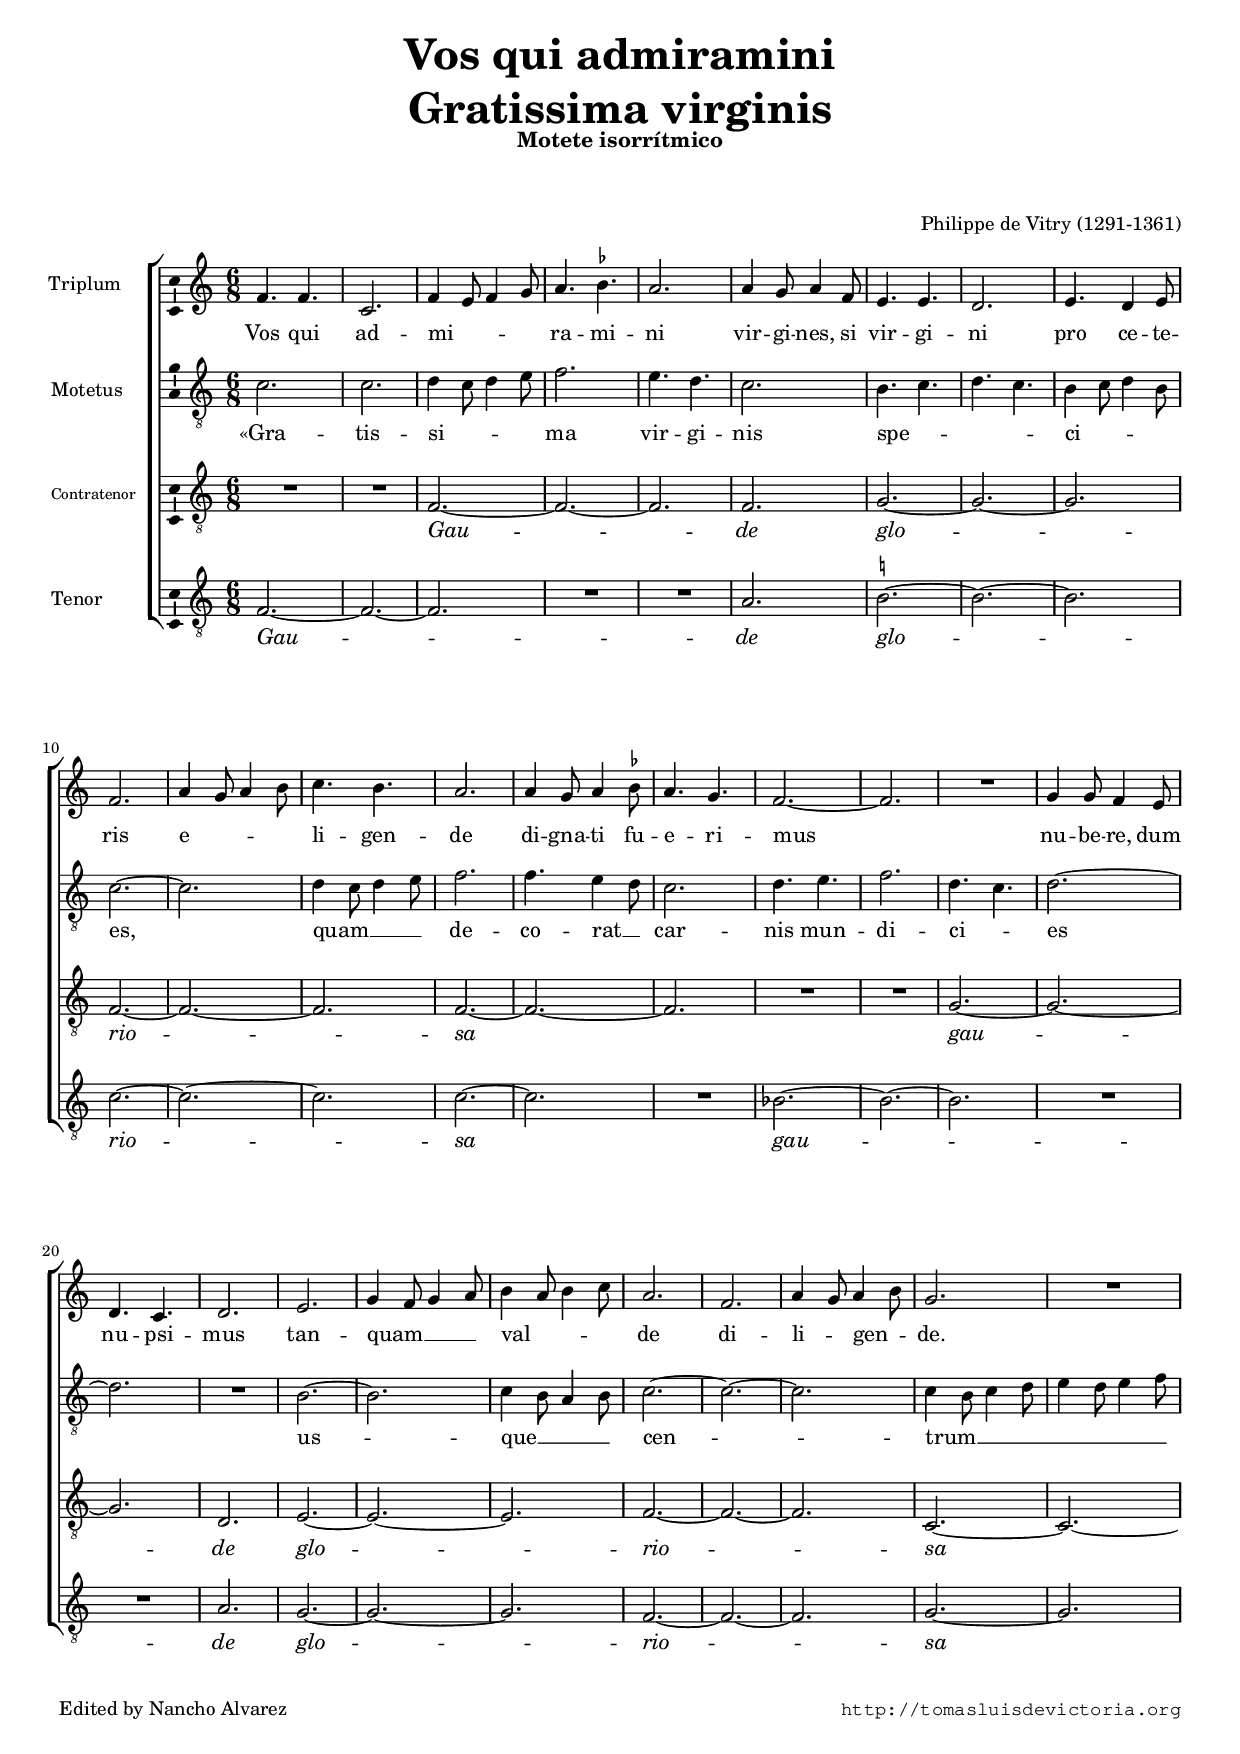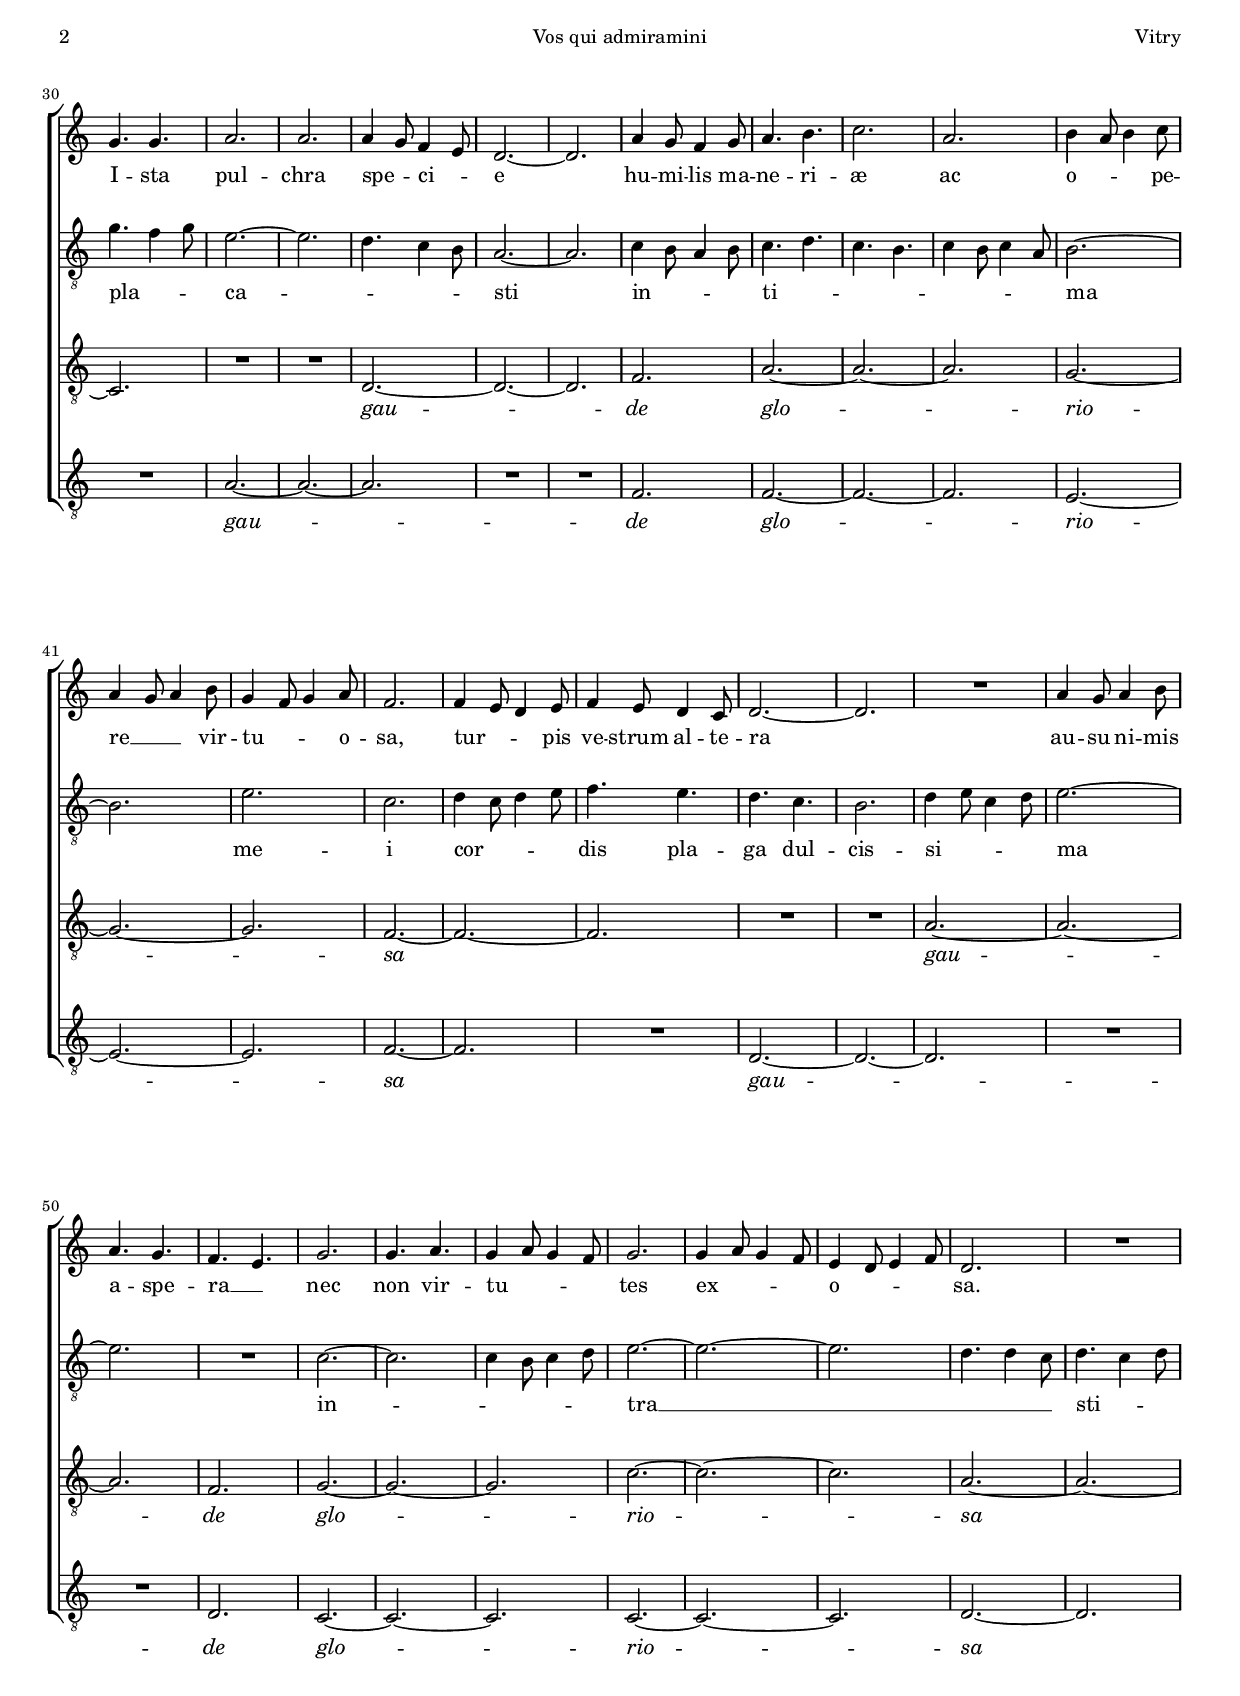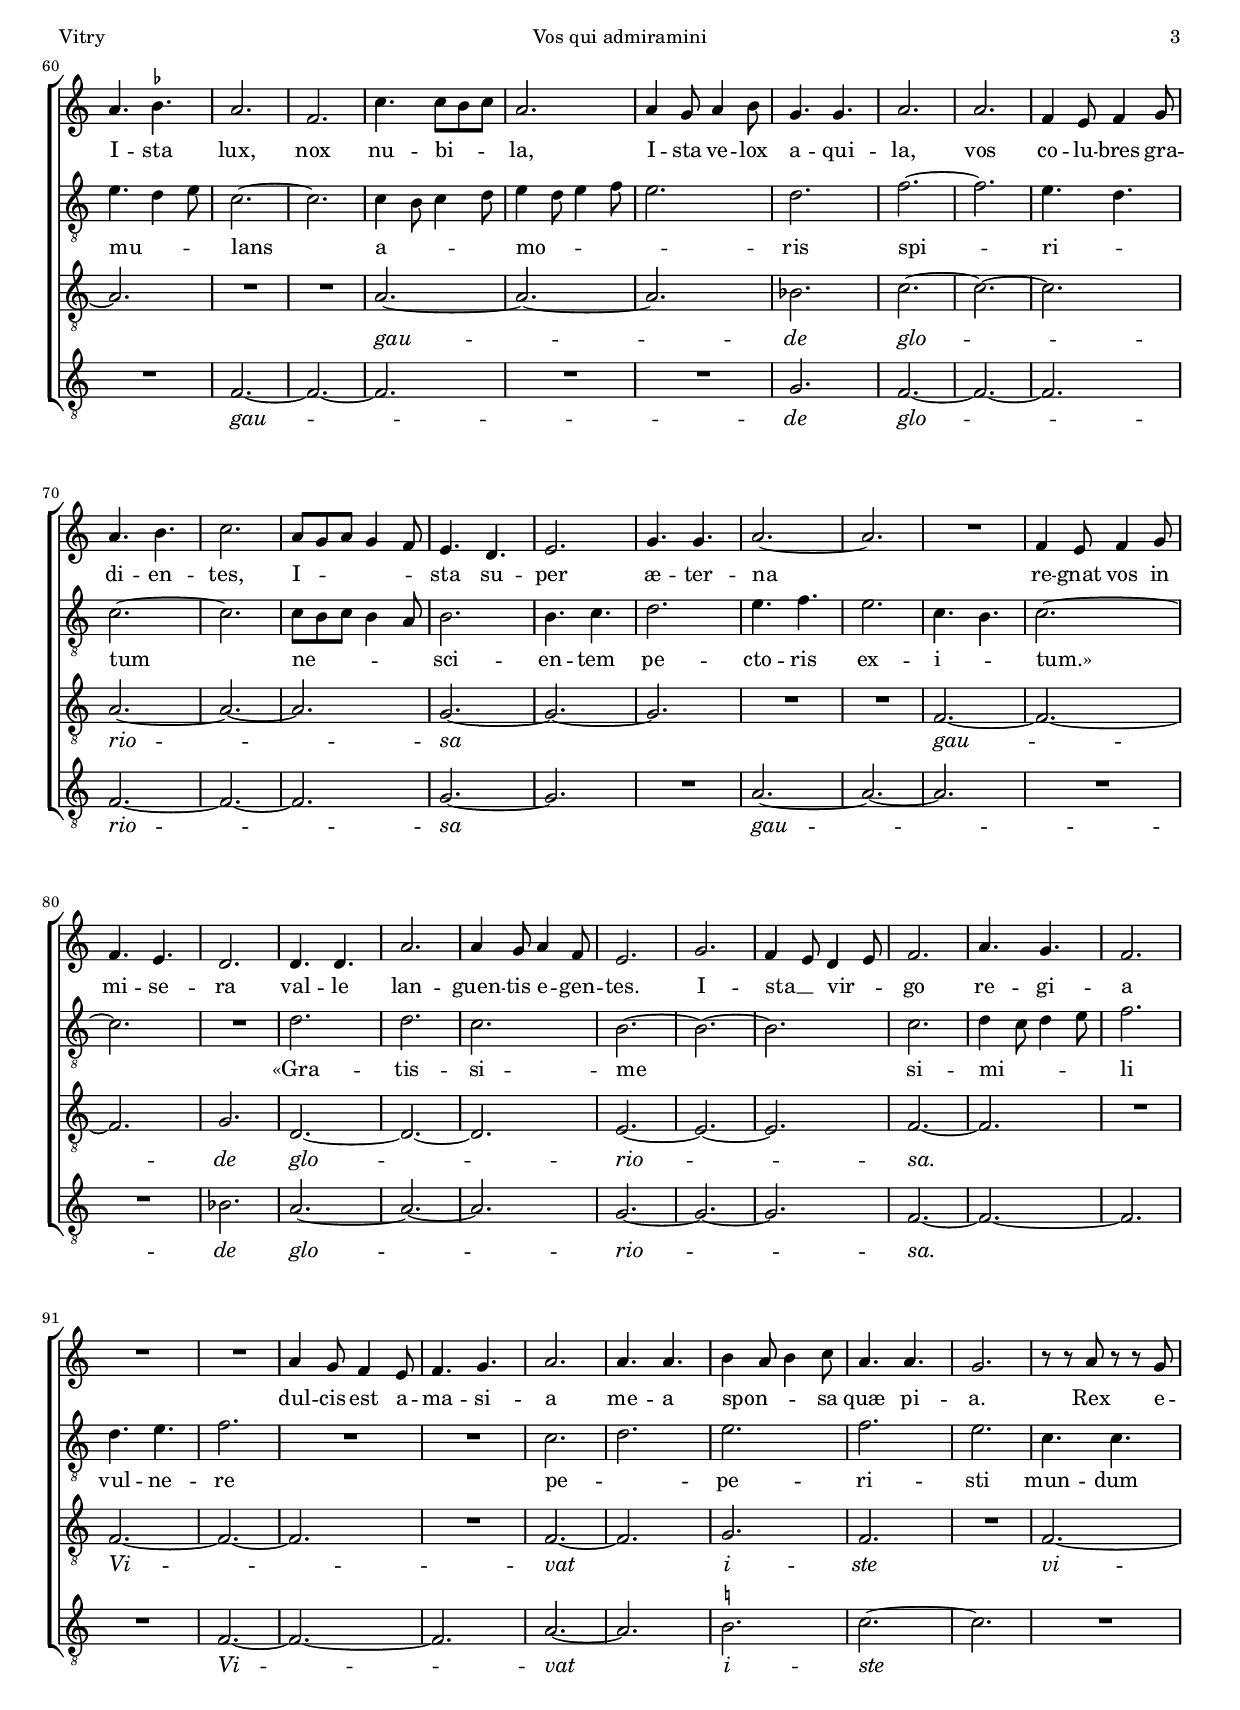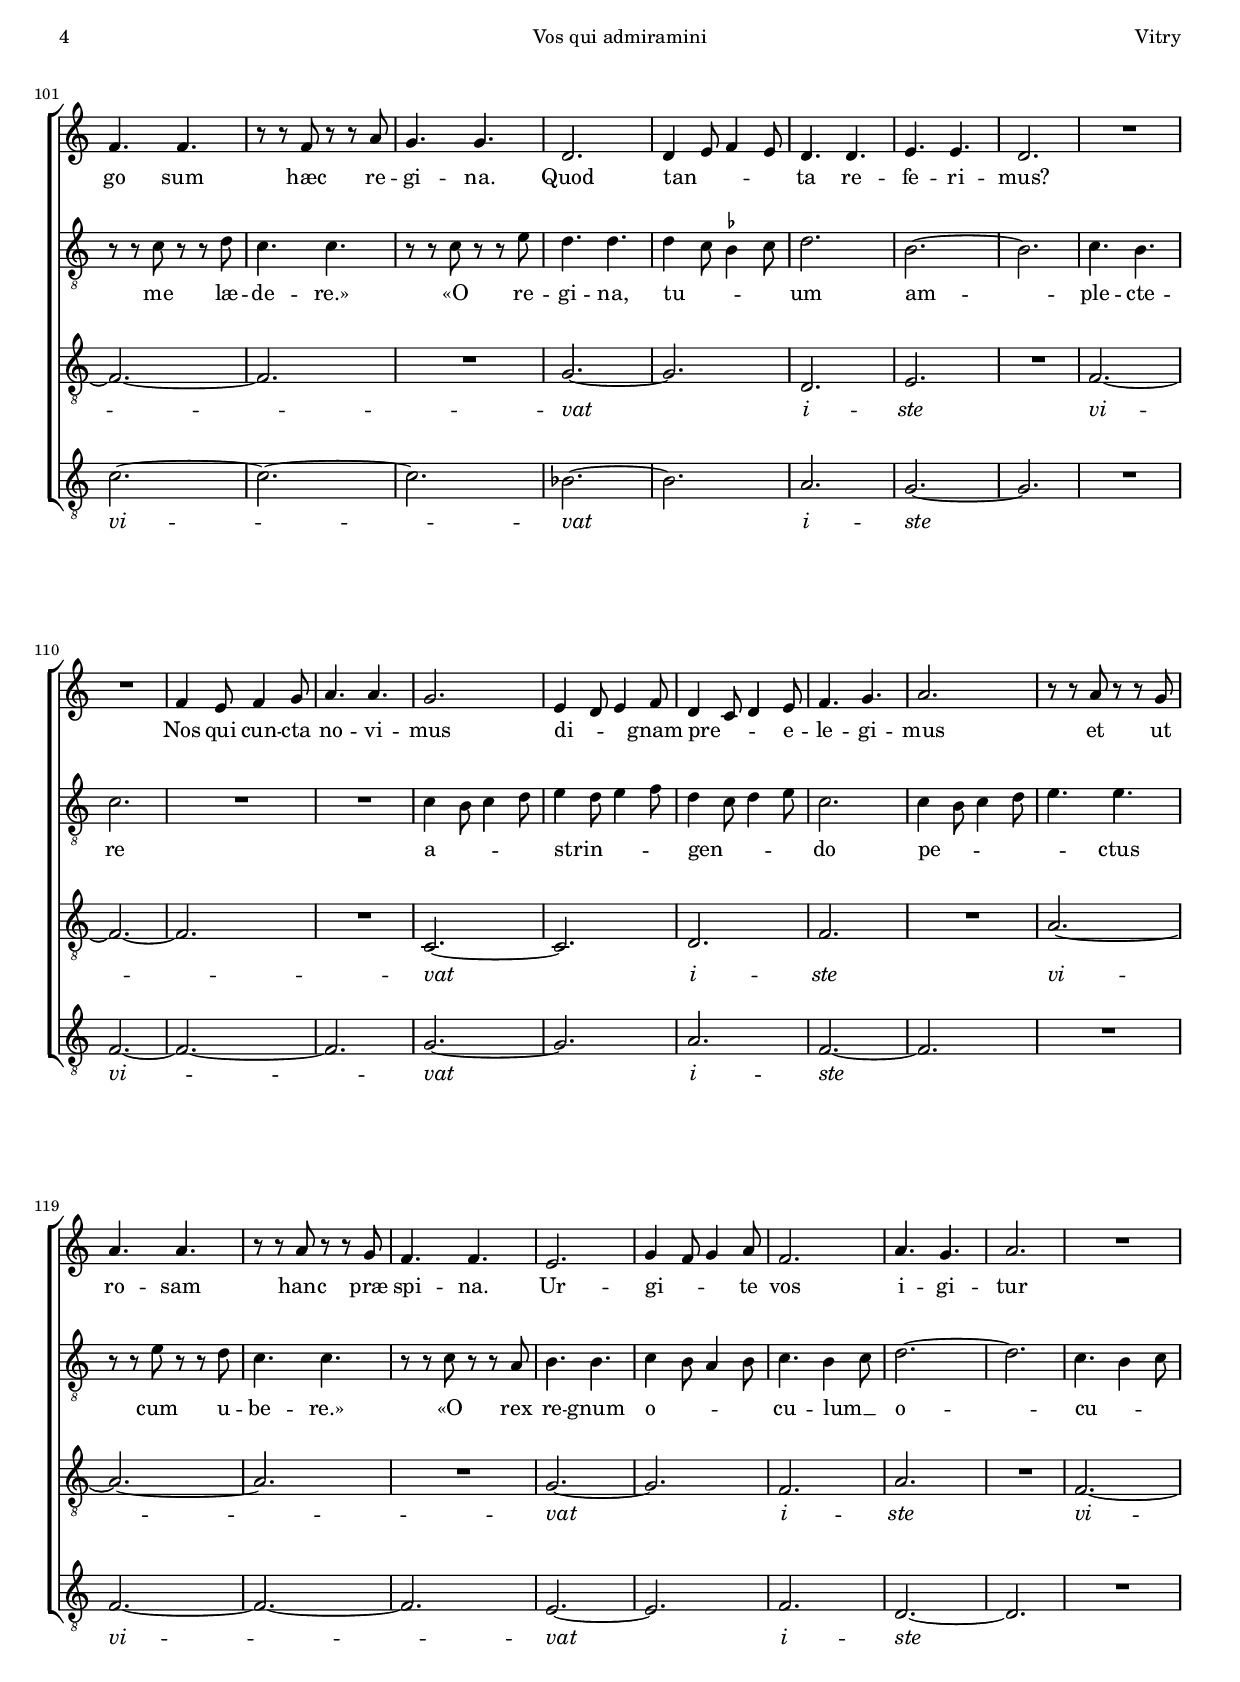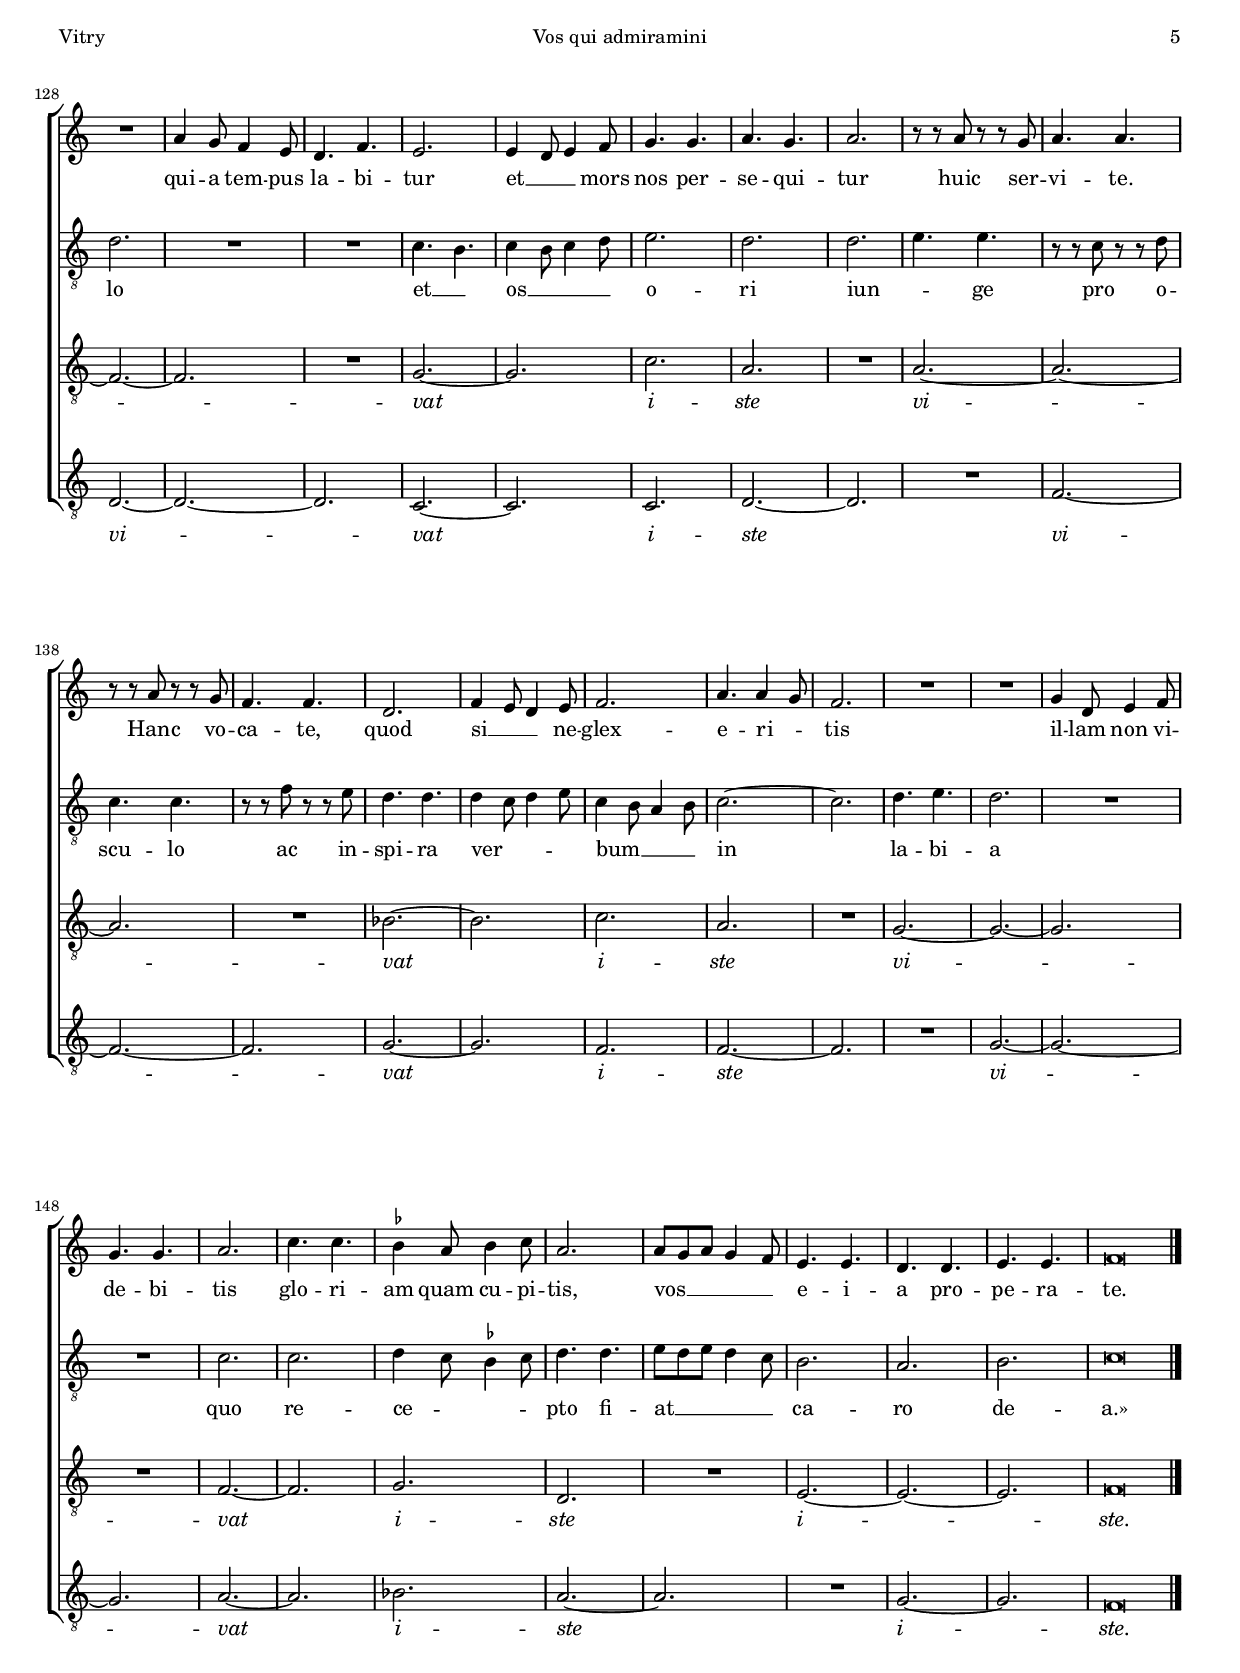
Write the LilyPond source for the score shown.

\version "2.18.0"

#(set-default-paper-size "a4")
#(set-global-staff-size 16.6)
#(ly:set-option 'point-and-click #f)
%mobile -s15.5 -i1.8

italicas=\override LyricText.font-shape = #'italic
rectas=\override LyricText.font-shape = #'upright
ss=\once \set suggestAccidentals = ##t
mtempo={\tempo 4 = 100}
mtempob={\tempo 4 = 50}


htitle="Vos qui admiramini"
hcomposer="Vitry"

\header {
	title=\markup{\fontsize #3 \center-column{"Vos qui admiramini" "Gratissima virginis"}}
	subtitle="Motete isorrítmico"
	subsubtitle=\markup{\null \vspace #2 }
	composer="Philippe de Vitry (1291-1361)"
        pdfauthor=\composer
	%opus="(-)"
	%poet=\markup{}
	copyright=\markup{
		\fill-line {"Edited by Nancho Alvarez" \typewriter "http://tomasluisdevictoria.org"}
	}
%	tagline=""
}


global={\key c \major \time 6/8  \skip 1*6/8*157 \bar "|."
}

cantus={
	f'4. f' |
	c'2. |
	f'4 e'8 f'4 g'8 |
	a'4. \ss bes' |
%5
	a'2. |
	a'4 g'8 a'4 f'8 |
	e'4. e' |
	d'2. |
	e'4. d'4 e'8 |
%10
	f'2. |
	a'4 g'8 a'4 b'8 |
	c''4. b' |
	a'2. |
	a'4 g'8 a'4 \ss bes'8 |
%15
	a'4. g' |
	f'2. ~ |
	f' |
	R1*6/8 |
	g'4 g'8 f'4 e'8 |
%20
	d'4. c' |
	d'2. |
	e' |
	g'4 f'8 g'4 a'8 |
	b'4 a'8 b'4 c''8 |
%25
	a'2. |
	f' |
	a'4 g'8 a'4 b'8 |
	g'2. |
	R1*6/8 |
%30
	g'4. g' |
	a'2. |
	a' |
	a'4 g'8 f'4 e'8 |
	d'2. ~ |
%35
	d' |
	a'4 g'8 f'4 g'8 |
	a'4. b' |
	c''2. |
	a' |
%40
	b'4 a'8 b'4 c''8 |
	a'4 g'8 a'4 b'8 |
	g'4 f'8 g'4 a'8 |
	f'2. |
	f'4 e'8 d'4 e'8 |
%45
	f'4 e'8 d'4 c'8 |
	d'2. ~ |
	d' |
	R1*6/8 |
	a'4 g'8 a'4 b'8 |
%50
	a'4. g' |
	f' e' |
	g'2. |
	g'4. a' |
	g'4 a'8 g'4 f'8 |
%55
	g'2. |
	g'4 a'8 g'4 f'8 |
	e'4 d'8 e'4 f'8 |
	d'2. |
	R1*6/8 |
%60
	a'4. \ss bes' |
	a'2. |
	f' |
	c''4. c''8 b' c'' |
	a'2. |
%65
	a'4 g'8 a'4 b'8 |
	g'4. g' |
	a'2. |
	a' |
	f'4 e'8 f'4 g'8 |
%70
	a'4. b' |
	c''2. |
	a'8 g' a' g'4 f'8 |
	e'4. d' |
	e'2. |
%75
	g'4. g' |
	a'2. ~ |
	a' |
	R1*6/8 |
	f'4 e'8 f'4 g'8 |
%80
	f'4. e' |
	d'2. |
	d'4. d' |
	a'2. |
	a'4 g'8 a'4 f'8 |
%85
	e'2. |
	g' |
	f'4 e'8 d'4 e'8 |
	f'2. |
	a'4. g' |
%90
	f'2. |
	R1*6/8 |
	R1*6/8 |
	a'4 g'8 f'4 e'8 |
	f'4. g' |
%95
	a'2. |
	a'4. a' |
	b'4 a'8 b'4 c''8 |
	a'4. a' |
	g'2. |
%100
	r8 r a' r r g' |
	f'4. f' |
	r8 r f' r r a' |
	g'4. g' |
	d'2. |
%105
	d'4 e'8 f'4 e'8 |
	d'4. d' |
	e' e' |
	d'2. |
	R1*6/8 |
%110
	R1*6/8 |
	f'4 e'8 f'4 g'8 |
	a'4. a' |
	g'2. |
	e'4 d'8 e'4 f'8 |
%115
	d'4 c'8 d'4 e'8 |
	f'4. g' |
	a'2. |
	r8 r a' r r g' |
	a'4. a' |
%120
	r8 r a' r r g' |
	f'4. f' |
	e'2. |
	g'4 f'8 g'4 a'8 |
	f'2. |
%125
	a'4. g' |
	a'2. |
	R1*6/8 |
	R1*6/8 |
	a'4 g'8 f'4 e'8 |
%130
	d'4. f' |
	e'2. |
	e'4 d'8 e'4 f'8 |
	g'4. g' |
	a' g' |
%135
	a'2. |
	r8 r a' r r g' |
	a'4. a' |
	r8 r a' r r g' |
	f'4. f' |
%140
	d'2. |
	f'4 e'8 d'4 e'8 |
	f'2. |
	a'4. a'4 g'8 |
	f'2. |
%145
	R1*6/8 |
	R1*6/8 |
	g'4 d'8 e'4 f'8 |
	g'4. g' |
	a'2. |
%150
	c''4. c'' |
	\ss bes'4 a'8 bes'4 c''8 |
	a'2. |
	a'8 g' a' g'4 f'8 |
	e'4. e' |
%155
	d' d' |
	e' e' |
	f'\breve*3/8
}

altus={
	c'2. |
	c' |
	d'4 c'8 d'4 e'8 |
	f'2. |
%5
	e'4. d' |
	c'2. |
	b4. c' |
	d' c' |
	b4 c'8 d'4 b8 |
%10
	c'2. ~ |
	c' |
	d'4 c'8 d'4 e'8 |
	f'2. |
	f'4. e'4 d'8 |
%15
	c'2. |
	d'4. e' |
	f'2. |
	d'4. c' |
	d'2. ~ |
%20
	d' |
	R1*6/8 |
	b2. ~ |
	b |
	c'4 b8 a4 b8 |
%25
	c'2. ~ |
	c' ~ |
	c' |
	c'4 b8 c'4 d'8 |
	e'4 d'8 e'4 f'8 |
%30
	g'4. f'4 g'8 |
	e'2. ~ |
	e' |
	d'4. c'4 b8 |
	a2. ~ |
%35
	a |
	c'4 b8 a4 b8 |
	c'4. d' |
	c' b |
	c'4 b8 c'4 a8 |
%40
	b2. ~ |
	b |
	e' |
	c' |
	d'4 c'8 d'4 e'8 |
%45
	f'4. e' |
	d' c' |
	b2. |
	d'4 e'8 c'4 d'8 |
	e'2. ~ |
%50
	e' |
	R1*6/8 |
	c'2. ~ |
	c' |
	c'4 b8 c'4 d'8 |
%55
	e'2. ~ |
	e' ~ |
	e' |
	d'4. d'4 c'8 |
	d'4. c'4 d'8 |
%60
	e'4. d'4 e'8 |
	c'2. ~ |
	c' |
	c'4 b8 c'4 d'8 |
	e'4 d'8 e'4 f'8 |
%65
	e'2. |
	d' |
	f' ~ |
	f' |
	e'4. d' |
%70
	c'2. ~ |
	c' |
	c'8 b c' b4 a8 |
	b2. |
	b4. c' |
%75
	d'2. |
	e'4. f' |
	e'2. |
	c'4. b |
	c'2. ~ |
%80
	c' |
	R1*6/8 |
	d'2. |
	d' |
	c' |
%85
	b ~ |
	b ~ |
	b |
	c' |
	d'4 c'8 d'4 e'8 |
%90
	f'2. |
	d'4. e' |
	f'2. |
	R1*6/8 |
	R1*6/8 |
%95
	c'2. |
	d' |
	e' |
	f' |
	e' |
%100
	c'4. c' |
	r8 r c' r r d' |
	c'4. c' |
	r8 r c' r r e'8 |
	d'4. d' |
%105
	d'4 c'8 \ss bes4 c'8 |
	d'2. |
	b ~ |
	b |
	c'4. b |
%110
	c'2. |
	R1*6/8 |
	R1*6/8 |
	c'4 b8 c'4 d'8 |
	e'4 d'8 e'4 f'8 |
%115
	d'4 c'8 d'4 e'8 |
	c'2. |
	c'4 b8 c'4 d'8 |
	e'4. e' |
	r8 r e' r r d' |
%120
	c'4. c' |
	r8 r c' r r a |
	b4. b |
	c'4 b8 a4 b8 |
	c'4. b4 c'8 |
%125
	d'2. ~ |
	d' |
	c'4. b4 c'8 |
	d'2. |
	R1*6/8 |
%130
	R1*6/8 |
	c'4. b |
	c'4 b8 c'4 d'8 |
	e'2. |
	d' |
%135
	d' |
	e'4. e' |
	r8 r c' r r d' |
	c'4. c' |
	r8 r f' r r e' |
%140
	d'4. d' |
	d'4 c'8 d'4 e'8 |
	c'4 b8 a4 b8 |
	c'2. ~ |
	c' |
%145
	d'4. e' |
	d'2. |
	R1*6/8 |
	R1*6/8 |
	c'2. |
%150
	c' |
	d'4 c'8 \ss bes4 c'8 |
	d'4. d' |
	e'8 d' e' d'4 c'8 |
	b2. |
%155
	a |
	b |
	c'\breve*3/8
}

tenor={
	R1*6/8 |
	R1*6/8 |
	f2. ~ |
	f ~ |
%5
	f |
	f |
	g ~ |
	g ~ |
	g |
%10
	f ~ |
	f ~ |
	f |
	f ~ |
	f ~ |
%15
	f |
	R1*6/8 |
	R1*6/8 |
	g2. ~ |
	g ~ |
%20
	g |
	d |
	e ~ |
	e ~ |
	e |
%25
	f ~ |
	f ~ |
	f |
	c ~ |
	c ~ |
%30
	c |
	R1*6/8 |
	R1*6/8 |
	d2. ~ |
	d ~ |
%35
	d |
	f |
	a ~ |
	a ~ |
	a |
%40
	g ~ |
	g ~ |
	g |
	f ~ |
	f ~ |
%45
	f |
	R1*6/8 |
	R1*6/8 |
	a2. ~ |
	a ~ |
%50
	a |
	f |
	g ~ |
	g ~ |
	g |
%55
	c' ~ |
	c' ~ |
	c' |
	a ~ |
	a ~ |
%60
	a |
	R1*6/8 |
	R1*6/8 |
	a2. ~ |
	a ~ |
%65
	a |
	bes |
	c' ~ |
	c' ~ |
	c' |
%70
	a ~ |
	a ~ |
	a |
	g ~ |
	g ~ |
%75
	g |
	R1*6/8 |
	R1*6/8 |
	f2. ~ |
	f ~ |
%80
	f |
	g |
	d ~ |
	d ~ |
	d |
%85
	e ~ |
	e ~ |
	e |
	f ~ |
	f |
%90
	R1*6/8 |
	f2. ~ |
	f ~ |
	f |
	R1*6/8 |
%95
	f2. ~ |
	f |
	g |
	f |
	R1*6/8 |
%100
	f2. ~ |
	f ~ |
	f |
	R1*6/8 |
	g2. ~ |
%105
	g |
	d |
	e |
	R1*6/8 |
	f2. ~ |
%110
	f ~ |
	f |
	R1*6/8 |
	c2. ~ |
	c |
%115
	d |
	f |
	R1*6/8 |
	a2. ~ |
	a ~ |
%120
	a |
	R1*6/8 |
	g2. ~ |
	g |
	f |
%125
	a |
	R1*6/8 |
	f2. ~ |
	f ~ |
	f |
%130
	R1*6/8 |
	g2. ~ |
	g |
	c' |
	a |
%135
	R1*6/8 |
	a2. ~ |
	a ~ |
	a |
	R1*6/8 |
%140
	bes2. ~ |
	bes |
	c' |
	a |
	R1*6/8 |
%145
	g2. ~ |
	g ~ |
	g |
	R1*6/8 |
	f2. ~ |
%150
	f |
	g |
	d |
	R1*6/8 |
	e2. ~ |
%155
	e ~ |
	e |
	f\breve*3/8
}

bassus={
	f2. ~ |
	f ~ |
	f |
	R1*6/8 |
%5
	R1*6/8 |
	a2. |
	\ss b! ~ |
	b ~ |
	b |
%10
	c' ~ |
	c' ~ |
	c' |
	c' ~ |
	c' |
%15
	R1*6/8 |
	bes2. ~ |
	bes ~ |
	bes |
	R1*6/8 |
%20
	R1*6/8 |
	a2. |
	g ~ |
	g ~ |
	g |
%25
	f ~ |
	f ~ |
	f |
	g ~ |
	g |
%30
	R1*6/8 |
	a2. ~ |
	a ~ |
	a |
	R1*6/8 |
%35
	R1*6/8 |
	f2. |
	f ~ |
	f ~ |
	f |
%40
	e ~ |
	e ~ |
	e |
	f ~ |
	f |
%45
	R1*6/8 |
	d2. ~ |
	d ~ |
	d |
	R1*6/8 |
%50
	R1*6/8 |
	d2. |
	c ~ |
	c ~ |
	c |
%55
	c ~ |
	c ~ |
	c |
	d ~ |
	d |
%60
	R1*6/8 |
	f2. ~ |
	f ~ |
	f |
	R1*6/8 |
%65
	R1*6/8 |
	g2. |
	f ~ |
	f ~ |
	f |
%70
	f ~ |
	f ~ |
	f |
	g ~ |
	g |
%75
	R1*6/8 |
	a2. ~ |
	a ~ |
	a |
	R1*6/8 |
%80
	R1*6/8 |
	bes2. |
	a ~ |
	a ~ |
	a |
%85
	g ~ |
	g ~ |
	g |
	f ~ |
	f ~ |
%90
	f |
	R1*6/8 |
	f2. ~ |
	f ~ |
	f |
%95
	a ~ |
	a |
	\ss b! |
	c' ~ |
	c' |
%100
	R1*6/8 |
	c'2. ~ |
	c' ~ |
	c' |
	bes ~ |
%105
	bes |
	a |
	g ~ |
	g |
	R1*6/8 |
%110
	f2. ~ |
	f ~ |
	f |
	g ~ |
	g |
%115
	a |
	f ~ |
	f |
	R1*6/8 |
	f2. ~ |
%120
	f ~ |
	f |
	e ~ |
	e |
	f |
%125
	d ~ |
	d |
	R1*6/8 |
	d2. ~ |
	d ~ |
%130
	d |
	c ~ |
	c |
	c |
	d ~ |
%135
	d |
	R1*6/8 |
	f2. ~ |
	f ~ |
	f |
%140
	g ~ |
	g |
	f |
	f ~ |
	f |
%145
	R1*6/8 |
	g2. ~ |
	g ~ |
	g |
	a ~ |
%150
	a |
	bes |
	a ~ |
	a |
	R1*6/8 |
%155
	g2. ~ |
	g |
	f\breve*3/8
}

textocantus=\lyricmode{
Vos qui ad -- mi -- _ _ _ ra -- mi -- ni
vir -- gi -- nes,
si vir -- gi -- ni
pro ce -- te -- ris
e -- _ _ _ li -- gen -- de
di -- gna -- ti fu -- e -- ri -- mus _
nu -- be -- re,
dum nu -- psi -- mus
tan -- quam __ _ _ _ val -- _ _ _ de di -- li -- _ gen -- _ de.
I -- sta pul -- chra spe -- _ ci -- _ e _
hu -- mi -- lis ma -- ne -- ri -- æ
ac o -- _ _ pe -- re __ _ _ vir -- tu -- _ _ o -- sa,
tur -- _ _ pis ve -- strum al -- te -- ra _
au -- su ni -- mis a -- spe -- ra __ _
nec non vir -- tu -- _ _ _ tes % necnon?
ex -- _ _ _ o -- _ _ _ sa.
I -- sta lux,
nox nu -- bi -- _ _ la,
I -- sta ve -- lox a -- qui -- la,
vos co -- lu -- bres gra -- di -- en -- tes,
I -- _ _ _ _ sta su -- per
æ -- ter -- na _
re -- gnat vos in mi -- se -- ra
val -- le lan -- guen -- tis e -- gen -- tes.
I -- sta __ _ vir -- _ go
re -- gi -- a
dul -- cis est a -- ma -- si -- a 
me -- a spon -- _ _ sa quæ pi -- a.
Rex e -- go sum
hæc re -- gi -- na.
Quod tan -- _ _ _ ta re -- fe -- ri -- mus?
Nos qui cun -- cta no -- vi -- mus
di -- _ _ gnam pre -- _ _ e -- le -- gi -- mus
et ut ro -- sam
hanc præ spi -- na.
Ur -- gi -- _ _ te
vos i -- gi -- tur
qui -- a tem -- pus la -- bi -- tur
et __ _ _ mors nos per -- se -- qui -- tur
huic ser -- vi -- te.
Hanc vo -- ca -- te,
quod si __ _ _ ne -- glex -- e -- ri -- _ tis
il -- lam non vi -- de -- bi -- tis
glo -- ri -- am quam cu -- pi -- tis,
vos __ _ _ _ _ e -- i -- a
pro -- pe -- ra -- te.
}

textoaltus=\lyricmode{
«Gra -- tis -- si -- _ _ _ ma
vir -- gi -- nis
spe -- _ _ _ ci -- _ _ _ es, _
quam __ _ _ _ de -- co -- rat __ _ car -- nis mun -- di -- ci -- _ es _
us -- _ que __ _ _ _ cen -- _ _ trum __ _ _ _ _ _ _ _ pla -- _ _ ca -- _ _ _ _ sti _
in -- _ _ _ ti -- _ _ _ _ _ _ _ ma _
me -- i cor -- _ _ _ dis pla -- ga dul -- cis -- si -- _ _ _ ma _
in -- _ _ _ _ _ tra __ _ _ _ _ _ sti -- _ _ mu -- _ _ lans _
a -- _ _ _ mo -- _ _ _ _ ris spi -- _ ri -- _ tum _
ne -- _ _ _ _ sci -- en -- tem
pe -- cto -- ris ex -- i -- _ tum.» _
«Gra -- tis -- si -- me _ _ 
si -- mi -- _ _ _ li
vul -- ne -- re
pe -- _ pe -- ri -- sti mun -- dum
me læ -- de -- re.»
«O re -- gi -- na,
tu -- _ _ _ um
am -- _ ple -- cte -- re
a -- _ _ _ strin -- _ _ _ gen -- _ _ _ do
pe -- _ _ _ _ ctus
cum u -- be -- re.»
«O rex re -- gnum o -- _ _ _ cu -- lum __ _ o -- _ cu -- _ _ lo
et __ _ os __ _ _ _ o -- ri iun -- _ ge
pro o -- scu -- lo
ac in -- spi -- ra ver -- _ _ _ bum __ _ _ _ in _
la -- bi -- a
quo re -- ce -- _ _ _ pto fi -- at __ _ _ _ _ ca -- ro de -- a.»
}

textotenor=\lyricmode{
\italicas
Gau -- _ _ de glo -- _ _ rio -- _ _ sa _ _
gau -- _ _ de glo -- _ _ rio -- _ _ sa _ _
gau -- _ _ de glo -- _ _ rio -- _ _ sa _ _
gau -- _ _ de glo -- _ _ rio -- _ _ sa _ _
gau -- _ _ de glo -- _ _ rio -- _ _ sa _ _
gau -- _ _ de glo -- _ _ rio -- _ _ sa. _
Vi -- _ _ vat _ i -- ste
vi -- _ _ vat _ i -- ste
vi -- _ _ vat _ i -- ste
vi -- _ _ vat _ i -- ste
vi -- _ _ vat _ i -- ste
vi -- _ _ vat _ i -- ste
vi -- _ _ vat _ i -- ste
i -- _ _ ste.
}

textobassus=\lyricmode{
\italicas
Gau -- _ _ de glo -- _ _ rio -- _ _ sa _
gau -- _ _ de glo -- _ _ rio -- _ _ sa _
gau -- _ _ de glo -- _ _ rio -- _ _ sa _
gau -- _ _ de glo -- _ _ rio -- _ _ sa _
gau -- _ _ de glo -- _ _ rio -- _ _ sa _
gau -- _ _ de glo -- _ _ rio -- _ _ sa. _ _
Vi -- _ _ vat _ i -- ste _
vi -- _ _ vat _ i -- ste _
vi -- _ _ vat _ i -- ste _
vi -- _ _ vat _ i -- ste _
vi -- _ _ vat _ i -- ste _
vi -- _ _ vat _ i -- ste _
vi -- _ _ vat _ i -- ste _
i -- _ ste.
}


\score {\transpose c' c'{
\new ChoirStaff<<

	\new Staff <<\global
	\new Voice="v1" {
		\set Staff.instrumentName="Triplum    "
		\clef "treble"
		\cantus }
	\new Lyrics \lyricsto "v1" {\textocantus }
	>>

	\new Staff <<\global
	\new Voice="v2" {
		\set Staff.instrumentName="Motetus   "
		\clef "G_8"
		\altus }
	\new Lyrics \lyricsto "v2" {\textoaltus }
	>>
	
	\new Staff <<\global
	\new Voice="v3" {
		\set Staff.instrumentName=\markup{\smaller \smaller "Contratenor "}
		\clef "G_8"
		\tenor }
	\new Lyrics \lyricsto "v3" {\textotenor }
	>>

	\new Staff <<\global
	\new Voice="v4" {
		\set Staff.instrumentName="Tenor       "
		\clef "G_8"
		\bassus }
	\new Lyrics \lyricsto "v4" {\textobassus }
	>>
	
>>

	} % transpose

\layout{ 
	\context {\Lyrics 
		\override VerticalAxisGroup.staff-affinity = #UP
		\override VerticalAxisGroup.nonstaff-relatedstaff-spacing =
			#'((basic-distance . 0) (minimum-distance . 0) (padding . 1))
		\override LyricText.font-size = #1.2
		\override LyricHyphen.minimum-distance = #0.5
	}
	\context {\Score 
		tempoHideNote = ##t
		\override BarNumber.padding = #2 
	}
	\context {\Voice 
		melismaBusyProperties = #'()
		%autoBeaming = ##f
	}
	\context {\Staff 
                %\RemoveEmptyStaves
                %\override VerticalAxisGroup.remove-first = ##t
		\override VerticalAxisGroup.staff-staff-spacing =
			#'((basic-distance . 11) (minimum-distance . 0) (padding . 1))
		\consists Ambitus_engraver 
		\override LigatureBracket.padding = #1
	}
}

%\midi { \mtempo }

}


\paper{
	evenHeaderMarkup=\markup  \fill-line { \fromproperty #'page:page-number-string \htitle \hcomposer }
	oddHeaderMarkup= \markup  \fill-line { \on-the-fly #not-first-page \hcomposer \on-the-fly #not-first-page \htitle \on-the-fly #not-first-page \fromproperty #'page:page-number-string }
	%system-count=20
	page-count = 5
	ragged-last-bottom = ##f
	indent=1.7\cm
	system-system-spacing =
	#'((basic-distance . 20) (minimum-distance . 0) (padding . 5))
	top-system-spacing = % header
	#'((basic-distance . 10) (minimum-distance . 0) (padding . 0))
	last-bottom-spacing = % footer
	#'((basic-distance . 12) (minimum-distance . 0) (padding . 0))
	markup-system-spacing.padding = #1.5
}
